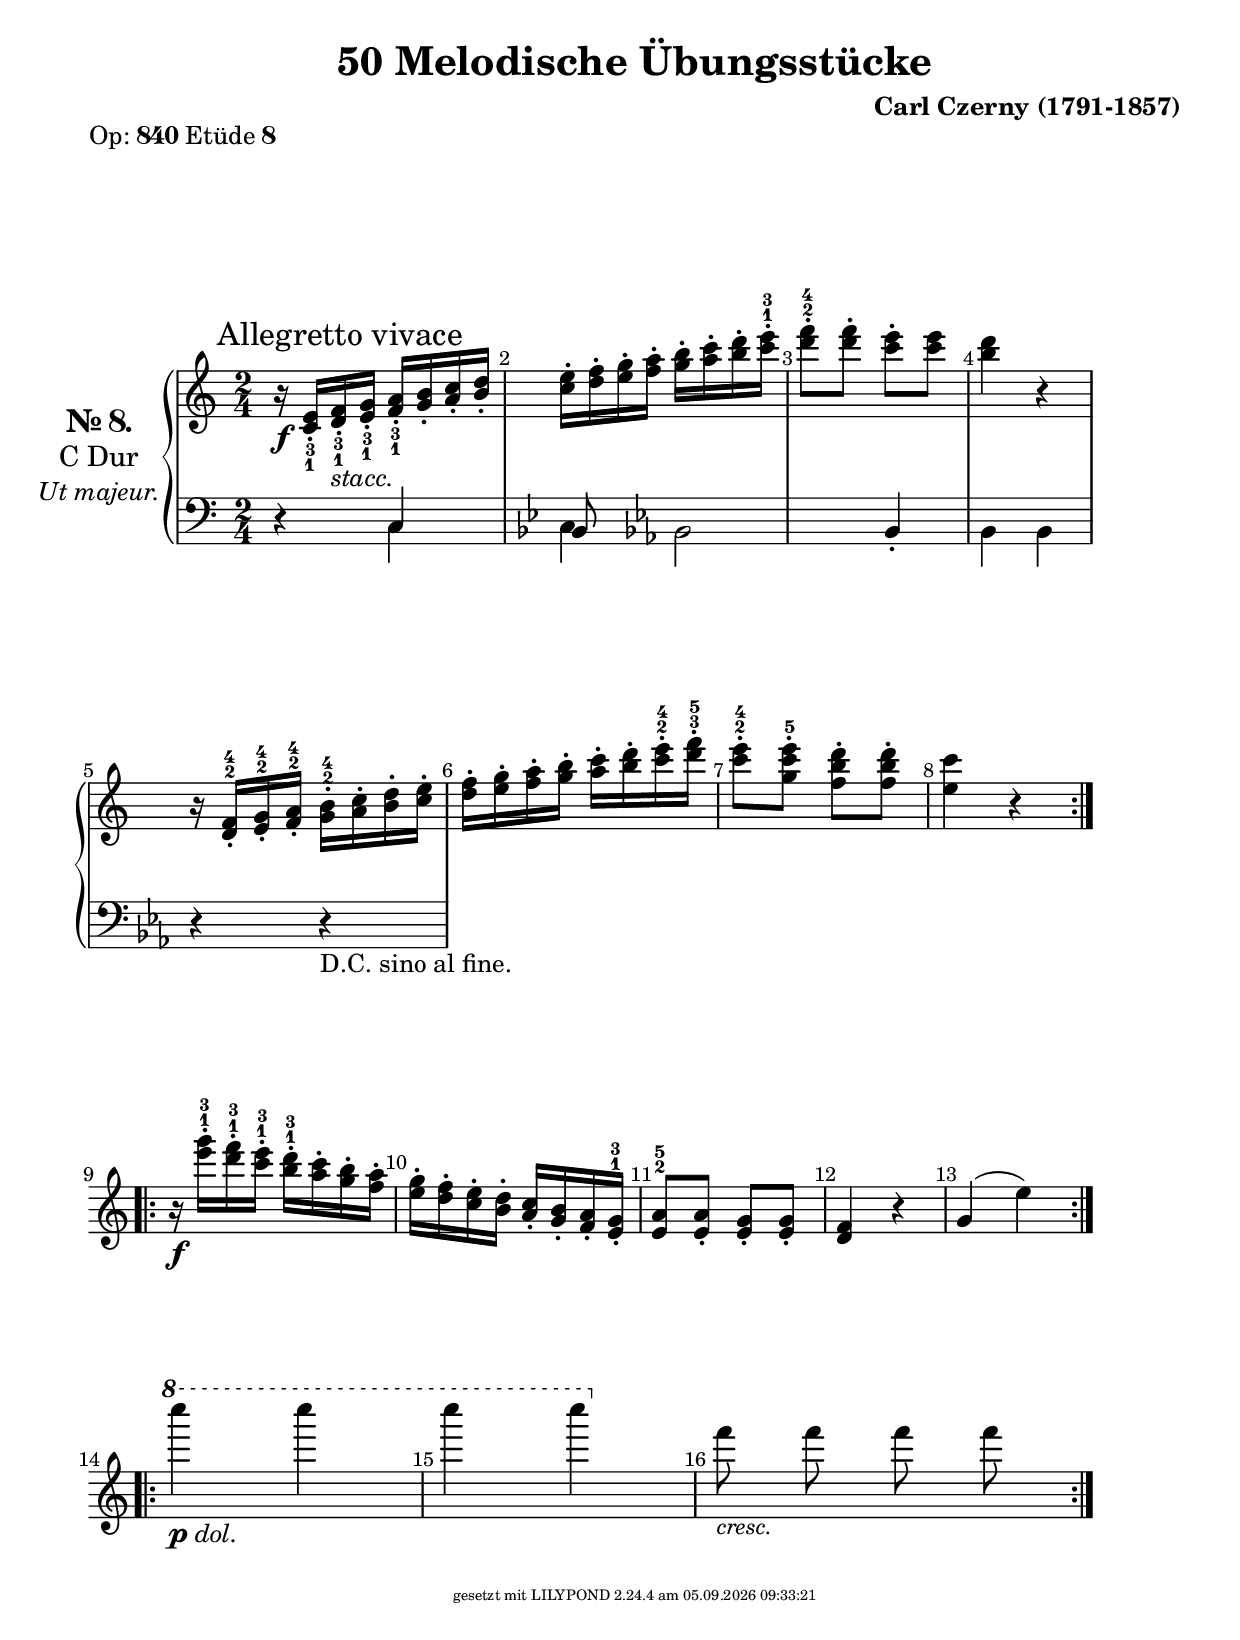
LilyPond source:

\version "2.19.37"

\language "deutsch"

\include "Papier+Layout.ly"
%% wenn erforderlich linken Abstand ändern
\paper {
  %% hier für den Fall, dass Änderungen erforderlich sind
  left-margin = #15
  top-margin = #20
  system-system-spacing.basic-distance = #8
  %min-systems-per-page = #6

}
\header {
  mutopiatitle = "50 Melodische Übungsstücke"
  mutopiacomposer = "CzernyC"
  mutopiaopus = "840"
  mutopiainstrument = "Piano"
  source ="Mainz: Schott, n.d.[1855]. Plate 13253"
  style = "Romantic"
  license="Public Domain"
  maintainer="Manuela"
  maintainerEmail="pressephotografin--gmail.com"
  composer =\markup { \bold "Carl Czerny (1791-1857)"  }
  %opus = \markup { "Op:" \number \tiny 840 }
  piece =\markup {"Op:" \number \tiny 840 "Etüde" \number \tiny 8 }
  title = "50 Melodische Übungsstücke"
  %subtitle = "subtitle"
  %arranger = "arranger"
  %instrument = "Piano"
  metre = "metre"
  %poet = "poet"
  texidoc = "All header fields with special meanings."
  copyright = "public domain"
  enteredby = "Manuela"
}

RH= \relative c' {
  \time 2/4
  \key c \major
  \set Staff.explicitKeySignatureVisibility = #end-of-line-invisible
  \set Timing.beamExceptions = #'()
  \set Timing.baseMoment = #(ly:make-moment 1/8)
  \set Staff.beatStructure = #'(2 2 2 2 )  %% abhängig vom Takt
  \set fingeringOrientations = #'(down)     %% für Akkorde!
  \override Fingering.direction = #UP      %% für Einzelnoten!
  \override Fingering.padding = #0.2
  \override Fingering.staff-padding = #'()
  \override Fingering.avoid-slur = #'inside
  \override Slur.direction = #UP
  \mark \markup "Allegretto vivace"
  r16 \f < c-1 e-3 >-. < d-1 f-3 >-._\markup { \italic "stacc." } < e-1 g-3>-. < f-1 a-3 >-. < g h >-. < a c >-. < h d >-.
  \set fingeringOrientations = #'(up)     %% für Akkorde!
  < c e >-. < d f >-. < e g>-. < f a >-. < g h >-. < a c >-. < h d >-. < c-1 e-3 >-.
  < d-2 f-4>8-. q-. < c e >-. q
  < h d >4 r
  r16 < d,,-2 f-4 >-. < e-2 g-4>-. < f-2 a-4 >-. < g-2 h-4 >-. < a c >-. < h d >-. < c e >-.
  < d f >-. < e g>-. < f a >-. < g h >-. < a c >-. < h d >-. < c-2 e-4 >-. < d-3 f-5 >-.
  < c-2 e-4>8-. < g c e-5 >-. < f h d >-. q-. < e c' >4 r \bar ":..:"
  r16 \f < e'-1 g-3>-. < d-1 f-3 >-. < c-1 e-3 >-. < h-1 d-3 >-. < a c >-. < g h >-. < f a >-.
  < e g>-. < d f >-. < c e >-. < h d >-. < a c >-. < g h >-. < f a >-. < e-1 g-3>-.
  < e-2 a-5 >8 q-. < e g >-. q-. < d f >4 r

  %\retrograde {  }
  %\inversion c c' {  }

  \once \override Slur.positions = #'(2.8 . 0.6)
  g4 ( e' )

  \ottava #1
  \bar ":..:" \break

  c'''-\markup { \dynamic p \italic dol. } c c c
  \ottava #0
  \autoBeamOff f,,8_\markup { \italic \small "cresc." }  f8 f8 f8 \autoBeamOn


  \mark \markup { \bold "B Dur." \italic "(Si" \super \flat \italic " majeur)" }
  \bar ":..:" \break
  \key es \major
  b b b
  \bar ":..:"
}
LH = \relative c' {
  \clef bass
  \key c \major
  \set Staff.explicitKeySignatureVisibility = #end-of-line-invisible
  \set fingeringOrientations = #'(left) %% für Akkorde!
  \override Fingering.direction = #UP  %% für Einzelnoten!
  \override Fingering.padding = #0.2
  \override Fingering.staff-padding = #'()
  \override Fingering.avoid-slur = #'inside
  %\override Slur.direction = #UP
  \set Timing.beamExceptions = #'()
  \set Timing.baseMoment = #(ly:make-moment 1/8)
  \set Staff.beatStructure = #'(4 4 )  %% abhängig vom Takt

}

LHI = \relative c' {
  \clef bass
  \key c \major
  \voiceOne
  \mergeDifferentlyHeadedOn
  \mergeDifferentlyDottedOn
  \set Staff.explicitKeySignatureVisibility = #end-of-line-invisible
  \set fingeringOrientations = #'(left) %% für Akkorde!
  \override Fingering.direction = #UP  %% für Einzelnoten!
  \override Fingering.padding = #0.2
  \override Fingering.staff-padding = #'()
  \override Fingering.avoid-slur = #'inside
  \override Slur.direction = #UP
  \set Timing.beamExceptions = #'()
  \set Timing.baseMoment = #(ly:make-moment 1/8)
  \set Staff.beatStructure = #'(4 4 )  %% abhängig vom Takt

  %\slashedGrace s8 r4 %% für den Fall, dass das Stück mit einem Vorschlag beginnt!
  %% Lilypond Bug, Workaround
  d,4\rest c4
  \key b \major
  b8
}

LHII = \relative c' {
  \voiceTwo
  \set fingeringOrientations = #'(left)   %% Akkorde
  \override Fingering.direction = #DOWN %% Einzelnoten
  \override Fingering.padding = #0.8
  \override Fingering.staff-padding = #'()
  \override Fingering.avoid-slur = #'inside
  \override Slur.direction = #DOWN
  s4 c,4 c
  \key es \major
  b2
  \stemUp b4_. \stemDown b b
  d4\rest
  d4\rest_\markup "D.C. sino al fine."

}

\score
{
  \new PianoStaff \with {
    instrumentName = \markup {
      \center-column {
        \line {
          \bold \huge { "№" }
          \number 8.
        }
        \line \large { C Dur }
        \italic \line { Ut majeur. }
      }
    }
    shortInstrumentName = ""
  }
  <<

    \new Staff="Discant"
    \with
    {
      \consists "Bar_number_engraver"
      \override BarNumber.padding = #0
      \override BarNumber.self-alignment-X = #CENTER
      \override BarNumber.break-visibility = #end-of-line-invisible
      \override Slur.outside-staff-priority = #150
    }
    {
      <<
        \set Staff.explicitKeySignatureVisibility = #begin-of-line-visible
        \RH

      >>

    }
    \new Staff="Bass" {

      <<
        \new Voice = "first"
        \relative c'
        \LHI
        \new Voice= "second"
        \LHII
      >>
    }
  >>
  %% Falls erforderlich Zeilenlänge und Einzug ändern
  \layout {
    %indent = #15
    %ragged-last-bottom = ##f
    %ragged-last = ##f
    %ragged-bottom = ##f
    %line-width = #180
  }
  %\midi { }
}

